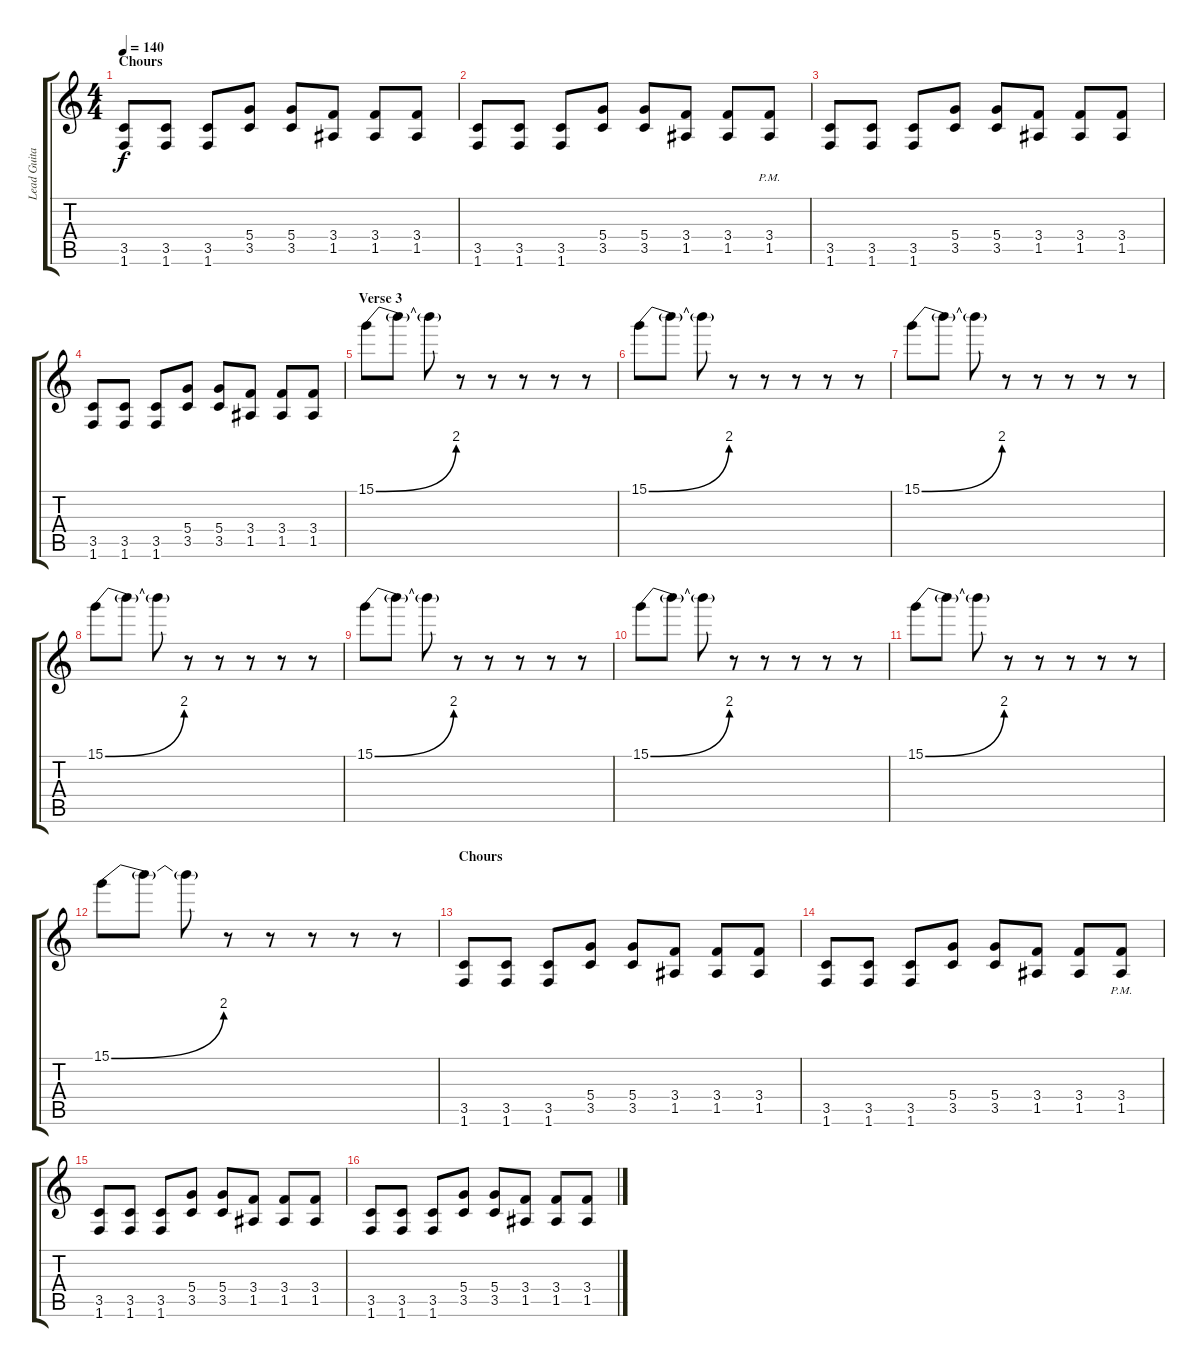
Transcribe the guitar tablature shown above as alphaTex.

\track ("Lead Guitar" "Lead Guita") {instrument distortionguitar}
\staff {score tabs}
\tuning (E4 B3 G3 D3 A2 E2) {hide}
\ts (4 4)
\section ("" "Chours")
\tempo 140
\clef g2
\ks c
(3.5 1.6).8{dy f} (3.5 1.6).8 (3.5 1.6).8 (5.4 3.5).8 (5.4 3.5).8 (3.4 1.5).8 (3.4 1.5).8 (3.4 1.5).8 |
(3.5 1.6).8 (3.5 1.6).8 (3.5 1.6).8 (5.4 3.5).8 (5.4 3.5).8 (3.4 1.5).8 (3.4 1.5).8 (3.4{pm} 1.5{pm}).8 |
(3.5 1.6).8 (3.5 1.6).8 (3.5 1.6).8 (5.4 3.5).8 (5.4 3.5).8 (3.4 1.5).8 (3.4 1.5).8 (3.4 1.5).8 |
(3.5 1.6).8 (3.5 1.6).8 (3.5 1.6).8 (5.4 3.5).8 (5.4 3.5).8 (3.4 1.5).8 (3.4 1.5).8 (3.4 1.5).8 |
\section ("" "Verse 3")
15.1{be (bend 0 0 60 8)}.8 15.1{t}.8 15.1{t}.8 r.8 r.8 r.8 r.8 r.8 |
15.1{be (bend 0 0 60 8)}.8 15.1{t}.8 15.1{t}.8 r.8 r.8 r.8 r.8 r.8 |
15.1{be (bend 0 0 60 8)}.8 15.1{t}.8 15.1{t}.8 r.8 r.8 r.8 r.8 r.8 |
15.1{be (bend 0 0 60 8)}.8 15.1{t}.8 15.1{t}.8 r.8 r.8 r.8 r.8 r.8 |
15.1{be (bend 0 0 60 8)}.8 15.1{t}.8 15.1{t}.8 r.8 r.8 r.8 r.8 r.8 |
15.1{be (bend 0 0 60 8)}.8 15.1{t}.8 15.1{t}.8 r.8 r.8 r.8 r.8 r.8 |
15.1{be (bend 0 0 60 8)}.8 15.1{t}.8 15.1{t}.8 r.8 r.8 r.8 r.8 r.8 |
15.1{be (bend 0 0 60 8)}.8 15.1{t}.8 15.1{t}.8 r.8 r.8 r.8 r.8 r.8 |
\section ("" "Chours")
(3.5 1.6).8 (3.5 1.6).8 (3.5 1.6).8 (5.4 3.5).8 (5.4 3.5).8 (3.4 1.5).8 (3.4 1.5).8 (3.4 1.5).8 |
(3.5 1.6).8 (3.5 1.6).8 (3.5 1.6).8 (5.4 3.5).8 (5.4 3.5).8 (3.4 1.5).8 (3.4 1.5).8 (3.4{pm} 1.5{pm}).8 |
(3.5 1.6).8 (3.5 1.6).8 (3.5 1.6).8 (5.4 3.5).8 (5.4 3.5).8 (3.4 1.5).8 (3.4 1.5).8 (3.4 1.5).8 |
(3.5 1.6).8 (3.5 1.6).8 (3.5 1.6).8 (5.4 3.5).8 (5.4 3.5).8 (3.4 1.5).8 (3.4 1.5).8 (3.4 1.5).8
